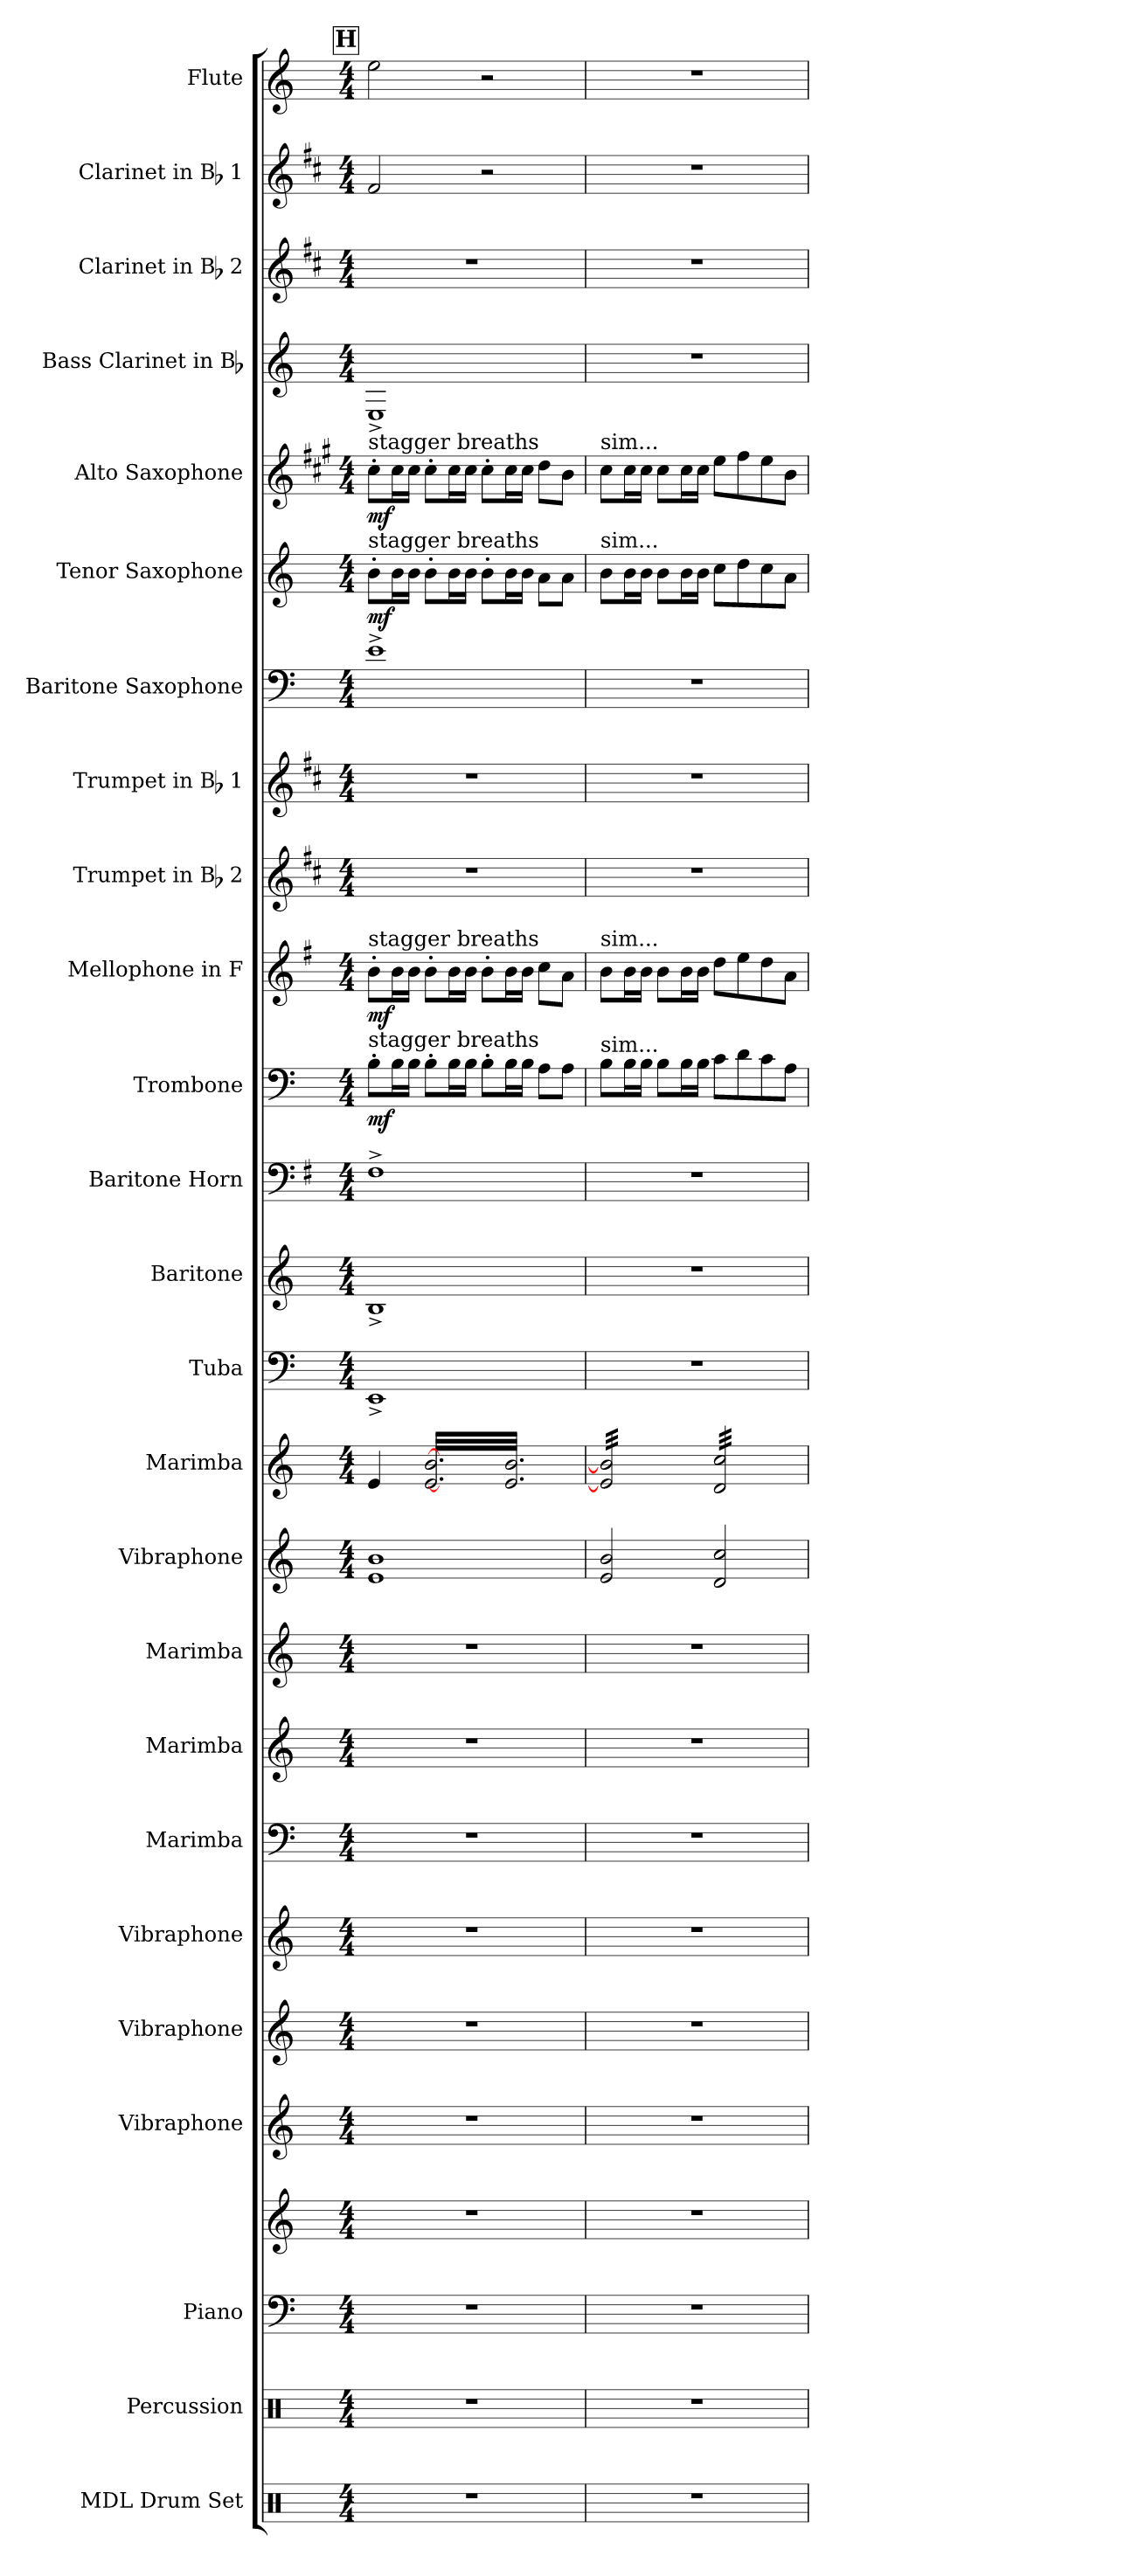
**kern	**kern	**kern	**kern	**kern	**kern	**kern	**kern	**kern	**kern	**kern	**kern	**kern	**kern	**kern	**kern	**dynam	**kern	**dynam	**kern	**kern	**kern	**kern	**dynam	**kern	**dynam	**kern	**kern	**kern	**kern
*part25	*part24	*part23	*part23	*part22	*part21	*part20	*part19	*part18	*part17	*part16	*part15	*part14	*part13	*part12	*part11	*part11	*part10	*part10	*part9	*part8	*part7	*part6	*part6	*part5	*part5	*part4	*part3	*part2	*part1
*staff26	*staff25	*staff24	*staff23	*staff22	*staff21	*staff20	*staff19	*staff18	*staff17	*staff16	*staff15	*staff14	*staff13	*staff12	*staff11	*staff11	*staff10	*staff10	*staff9	*staff8	*staff7	*staff6	*staff6	*staff5	*staff5	*staff4	*staff3	*staff2	*staff1
*I"MDL Drum Set	*I"Percussion	*I"Piano	*	*I"Vibraphone	*I"Vibraphone	*I"Vibraphone	*I"Marimba	*I"Marimba	*I"Marimba	*I"Vibraphone	*I"Marimba	*I"Tuba	*I"Baritone	*I"Baritone Horn	*I"Trombone	*	*I"Mellophone in F	*	*I"Trumpet in Bb 2	*I"Trumpet in Bb 1	*I"Baritone Saxophone	*I"Tenor Saxophone	*	*I"Alto Saxophone	*	*I"Bass Clarinet in Bb	*I"Clarinet in Bb 2	*I"Clarinet in Bb 1	*I"Flute
*I'D. S.	*I'Perc.	*I'Pno.	*	*I'Vib.	*I'Vib.	*I'Vib.	*I'Mrm.	*I'Mrm.	*I'Mrm.	*I'Vib.	*I'Mar.	*I'Tba.	*I'Bar.	*I'Bar. Hn.	*I'Tbn.	*	*I'Mln.	*	*I'Tpt. 2	*I'Tpt. 1	*I'Bari. Sax.	*I'Ten. Sax.	*	*I'Alto Sax.	*	*I'B. Cl.	*I'Cl. 2	*I'Cl. 1	*I'Fl.
*clefX	*clefX	*clefF4	*clefG2	*clefG2	*clefG2	*clefG2	*clefF4	*clefG2	*clefG2	*clefG2	*clefG2	*clefF4	*clefG2	*clefF4	*clefF4	*	*clefG2	*	*clefG2	*clefG2	*clefF4	*clefG2	*	*clefG2	*	*clefG2	*clefG2	*clefG2	*clefG2
*	*	*	*	*	*	*	*	*	*	*	*	*	*ITrd8c14	*ITrd4c7	*	*	*ITrd4c7	*	*ITrd1c2	*ITrd1c2	*ITrd12c21	*ITrd8c14	*	*ITrd5c9	*	*ITrd8c14	*ITrd1c2	*ITrd1c2	*
*k[]	*k[]	*k[]	*k[]	*k[]	*k[]	*k[]	*k[]	*k[]	*k[]	*k[]	*k[]	*k[]	*k[]	*k[]	*k[]	*	*k[]	*	*k[]	*k[]	*k[]	*k[]	*	*k[]	*	*k[]	*k[]	*k[]	*k[]
*M4/4	*M4/4	*M4/4	*M4/4	*M4/4	*M4/4	*M4/4	*M4/4	*M4/4	*M4/4	*M4/4	*M4/4	*M4/4	*M4/4	*M4/4	*M4/4	*	*M4/4	*	*M4/4	*M4/4	*M4/4	*M4/4	*	*M4/4	*	*M4/4	*M4/4	*M4/4	*M4/4
!!LO:REH:place=s1:a:B:t=H
=65	=65	=65	=65	=65	=65	=65	=65	=65	=65	=65	=65	=65	=65	=65	=65	=65	=65	=65	=65	=65	=65	=65	=65	=65	=65	=65	=65	=65	=65
!	!	!	!	!	!	!	!	!	!	!	!	!	!	!	!	!	!	!	!	!	!	!	!	!LO:TX:a:t=stagger breaths	!	!	!	!	!
!	!	!	!	!	!	!	!	!	!	!	!	!	!	!	!	!	!	!	!	!	!	!LO:TX:a:t=stagger breaths	!	!	!	!	!	!	!
!	!	!	!	!	!	!	!	!	!	!	!	!	!	!	!	!	!LO:TX:a:t=stagger breaths	!	!	!	!	!	!	!	!	!	!	!	!
!	!	!	!	!	!	!	!	!	!	!	!	!	!	!	!LO:TX:a:t=stagger breaths	!	!	!	!	!	!	!	!	!	!	!	!	!	!
!	!	!	!	!	!	!	!	!	!	!	!	!	!	!	!	!LO:DY:b	!	!LO:DY:b	!	!	!	!	!LO:DY:b	!	!LO:DY:b	!	!	!	!
1r	1r	1r	1r	1r	1r	1r	1r	1r	1r	1e 1b	4e/	1EE^	1BB^	1BB^	8B'\L	mf	8e'\L	mf	1r	1r	1E^	8B'\L	mf	8e'\L	mf	1EE^	1r	2e/	2ee\
.	.	.	.	.	.	.	.	.	.	.	.	.	.	.	16B\L	.	16e\L	.	.	.	.	16B\L	.	16e\L	.	.	.	.	.
.	.	.	.	.	.	.	.	.	.	.	.	.	.	.	16B\JJ	.	16e\JJ	.	.	.	.	16B\JJ	.	16e\JJ	.	.	.	.	.
*	*	*	*	*	*	*	*	*	*	*	*tremolo	*	*	*	*	*	*	*	*	*	*	*	*	*	*	*	*	*	*
.	.	.	.	.	.	.	.	.	.	.	[32e/ [32b/LLL	.	.	.	8B'\L	.	8e'\L	.	.	.	.	8B'\L	.	8e'\L	.	.	.	.	.
.	.	.	.	.	.	.	.	.	.	.	32e/ 32b/	.	.	.	.	.	.	.	.	.	.	.	.	.	.	.	.	.	.
.	.	.	.	.	.	.	.	.	.	.	32e/ 32b/	.	.	.	.	.	.	.	.	.	.	.	.	.	.	.	.	.	.
.	.	.	.	.	.	.	.	.	.	.	32e/ 32b/	.	.	.	.	.	.	.	.	.	.	.	.	.	.	.	.	.	.
.	.	.	.	.	.	.	.	.	.	.	32e/ 32b/	.	.	.	16B\L	.	16e\L	.	.	.	.	16B\L	.	16e\L	.	.	.	.	.
.	.	.	.	.	.	.	.	.	.	.	32e/ 32b/	.	.	.	.	.	.	.	.	.	.	.	.	.	.	.	.	.	.
.	.	.	.	.	.	.	.	.	.	.	32e/ 32b/	.	.	.	16B\JJ	.	16e\JJ	.	.	.	.	16B\JJ	.	16e\JJ	.	.	.	.	.
.	.	.	.	.	.	.	.	.	.	.	32e/ 32b/	.	.	.	.	.	.	.	.	.	.	.	.	.	.	.	.	.	.
.	.	.	.	.	.	.	.	.	.	.	32e/ 32b/	.	.	.	8B'\L	.	8e'\L	.	.	.	.	8B'\L	.	8e'\L	.	.	.	2r	2r
.	.	.	.	.	.	.	.	.	.	.	32e/ 32b/	.	.	.	.	.	.	.	.	.	.	.	.	.	.	.	.	.	.
.	.	.	.	.	.	.	.	.	.	.	32e/ 32b/	.	.	.	.	.	.	.	.	.	.	.	.	.	.	.	.	.	.
.	.	.	.	.	.	.	.	.	.	.	32e/ 32b/	.	.	.	.	.	.	.	.	.	.	.	.	.	.	.	.	.	.
.	.	.	.	.	.	.	.	.	.	.	32e/ 32b/	.	.	.	16B\L	.	16e\L	.	.	.	.	16B\L	.	16e\L	.	.	.	.	.
.	.	.	.	.	.	.	.	.	.	.	32e/ 32b/	.	.	.	.	.	.	.	.	.	.	.	.	.	.	.	.	.	.
.	.	.	.	.	.	.	.	.	.	.	32e/ 32b/	.	.	.	16B\JJ	.	16e\JJ	.	.	.	.	16B\JJ	.	16e\JJ	.	.	.	.	.
.	.	.	.	.	.	.	.	.	.	.	32e/ 32b/	.	.	.	.	.	.	.	.	.	.	.	.	.	.	.	.	.	.
.	.	.	.	.	.	.	.	.	.	.	32e/ 32b/	.	.	.	8A\L	.	8f\L	.	.	.	.	8A\L	.	8f\L	.	.	.	.	.
.	.	.	.	.	.	.	.	.	.	.	32e/ 32b/	.	.	.	.	.	.	.	.	.	.	.	.	.	.	.	.	.	.
.	.	.	.	.	.	.	.	.	.	.	32e/ 32b/	.	.	.	.	.	.	.	.	.	.	.	.	.	.	.	.	.	.
.	.	.	.	.	.	.	.	.	.	.	32e/ 32b/	.	.	.	.	.	.	.	.	.	.	.	.	.	.	.	.	.	.
.	.	.	.	.	.	.	.	.	.	.	32e/ 32b/	.	.	.	8A\J	.	8d\J	.	.	.	.	8A\J	.	8d\J	.	.	.	.	.
.	.	.	.	.	.	.	.	.	.	.	32e/ 32b/	.	.	.	.	.	.	.	.	.	.	.	.	.	.	.	.	.	.
.	.	.	.	.	.	.	.	.	.	.	32e/ 32b/	.	.	.	.	.	.	.	.	.	.	.	.	.	.	.	.	.	.
.	.	.	.	.	.	.	.	.	.	.	32e/ 32b/JJJ	.	.	.	.	.	.	.	.	.	.	.	.	.	.	.	.	.	.
=66	=66	=66	=66	=66	=66	=66	=66	=66	=66	=66	=66	=66	=66	=66	=66	=66	=66	=66	=66	=66	=66	=66	=66	=66	=66	=66	=66	=66	=66
!	!	!	!	!	!	!	!	!	!	!	!	!	!	!	!	!	!	!	!	!	!	!	!	!LO:TX:a:t=sim...	!	!	!	!	!
!	!	!	!	!	!	!	!	!	!	!	!	!	!	!	!	!	!	!	!	!	!	!LO:TX:a:t=sim...	!	!	!	!	!	!	!
!	!	!	!	!	!	!	!	!	!	!	!	!	!	!	!	!	!LO:TX:a:t=sim...	!	!	!	!	!	!	!	!	!	!	!	!
!	!	!	!	!	!	!	!	!	!	!	!	!	!	!	!LO:TX:a:t=sim...	!	!	!	!	!	!	!	!	!	!	!	!	!	!
1r	1r	1r	1r	1r	1r	1r	1r	1r	1r	2e/ 2b/	32e/] 32b/]LLL	1r	1r	1r	8B\L	.	8e\L	.	1r	1r	1r	8B\L	.	8e\L	.	1r	1r	1r	1r
.	.	.	.	.	.	.	.	.	.	.	32e/ 32b/	.	.	.	.	.	.	.	.	.	.	.	.	.	.	.	.	.	.
.	.	.	.	.	.	.	.	.	.	.	32e/ 32b/	.	.	.	.	.	.	.	.	.	.	.	.	.	.	.	.	.	.
.	.	.	.	.	.	.	.	.	.	.	32e/ 32b/	.	.	.	.	.	.	.	.	.	.	.	.	.	.	.	.	.	.
.	.	.	.	.	.	.	.	.	.	.	32e/ 32b/	.	.	.	16B\L	.	16e\L	.	.	.	.	16B\L	.	16e\L	.	.	.	.	.
.	.	.	.	.	.	.	.	.	.	.	32e/ 32b/	.	.	.	.	.	.	.	.	.	.	.	.	.	.	.	.	.	.
.	.	.	.	.	.	.	.	.	.	.	32e/ 32b/	.	.	.	16B\JJ	.	16e\JJ	.	.	.	.	16B\JJ	.	16e\JJ	.	.	.	.	.
.	.	.	.	.	.	.	.	.	.	.	32e/ 32b/	.	.	.	.	.	.	.	.	.	.	.	.	.	.	.	.	.	.
.	.	.	.	.	.	.	.	.	.	.	32e/ 32b/	.	.	.	8B\L	.	8e\L	.	.	.	.	8B\L	.	8e\L	.	.	.	.	.
.	.	.	.	.	.	.	.	.	.	.	32e/ 32b/	.	.	.	.	.	.	.	.	.	.	.	.	.	.	.	.	.	.
.	.	.	.	.	.	.	.	.	.	.	32e/ 32b/	.	.	.	.	.	.	.	.	.	.	.	.	.	.	.	.	.	.
.	.	.	.	.	.	.	.	.	.	.	32e/ 32b/	.	.	.	.	.	.	.	.	.	.	.	.	.	.	.	.	.	.
.	.	.	.	.	.	.	.	.	.	.	32e/ 32b/	.	.	.	16B\L	.	16e\L	.	.	.	.	16B\L	.	16e\L	.	.	.	.	.
.	.	.	.	.	.	.	.	.	.	.	32e/ 32b/	.	.	.	.	.	.	.	.	.	.	.	.	.	.	.	.	.	.
.	.	.	.	.	.	.	.	.	.	.	32e/ 32b/	.	.	.	16B\JJ	.	16e\JJ	.	.	.	.	16B\JJ	.	16e\JJ	.	.	.	.	.
.	.	.	.	.	.	.	.	.	.	.	32e/ 32b/JJJ	.	.	.	.	.	.	.	.	.	.	.	.	.	.	.	.	.	.
.	.	.	.	.	.	.	.	.	.	2d/ 2cc/	32d/ 32cc/LLL	.	.	.	8c\L	.	8g\L	.	.	.	.	8c\L	.	8g\L	.	.	.	.	.
.	.	.	.	.	.	.	.	.	.	.	32d/ 32cc/	.	.	.	.	.	.	.	.	.	.	.	.	.	.	.	.	.	.
.	.	.	.	.	.	.	.	.	.	.	32d/ 32cc/	.	.	.	.	.	.	.	.	.	.	.	.	.	.	.	.	.	.
.	.	.	.	.	.	.	.	.	.	.	32d/ 32cc/	.	.	.	.	.	.	.	.	.	.	.	.	.	.	.	.	.	.
.	.	.	.	.	.	.	.	.	.	.	32d/ 32cc/	.	.	.	8d\	.	8a\	.	.	.	.	8d\	.	8a\	.	.	.	.	.
.	.	.	.	.	.	.	.	.	.	.	32d/ 32cc/	.	.	.	.	.	.	.	.	.	.	.	.	.	.	.	.	.	.
.	.	.	.	.	.	.	.	.	.	.	32d/ 32cc/	.	.	.	.	.	.	.	.	.	.	.	.	.	.	.	.	.	.
.	.	.	.	.	.	.	.	.	.	.	32d/ 32cc/	.	.	.	.	.	.	.	.	.	.	.	.	.	.	.	.	.	.
.	.	.	.	.	.	.	.	.	.	.	32d/ 32cc/	.	.	.	8c\	.	8g\	.	.	.	.	8c\	.	8g\	.	.	.	.	.
.	.	.	.	.	.	.	.	.	.	.	32d/ 32cc/	.	.	.	.	.	.	.	.	.	.	.	.	.	.	.	.	.	.
.	.	.	.	.	.	.	.	.	.	.	32d/ 32cc/	.	.	.	.	.	.	.	.	.	.	.	.	.	.	.	.	.	.
.	.	.	.	.	.	.	.	.	.	.	32d/ 32cc/	.	.	.	.	.	.	.	.	.	.	.	.	.	.	.	.	.	.
.	.	.	.	.	.	.	.	.	.	.	32d/ 32cc/	.	.	.	8A\J	.	8d\J	.	.	.	.	8A\J	.	8d\J	.	.	.	.	.
.	.	.	.	.	.	.	.	.	.	.	32d/ 32cc/	.	.	.	.	.	.	.	.	.	.	.	.	.	.	.	.	.	.
.	.	.	.	.	.	.	.	.	.	.	32d/ 32cc/	.	.	.	.	.	.	.	.	.	.	.	.	.	.	.	.	.	.
.	.	.	.	.	.	.	.	.	.	.	32d/ 32cc/JJJ	.	.	.	.	.	.	.	.	.	.	.	.	.	.	.	.	.	.
*	*	*	*	*	*	*	*	*	*	*	*Xtremolo	*	*	*	*	*	*	*	*	*	*	*	*	*	*	*	*	*	*
=	=	=	=	=	=	=	=	=	=	=	=	=	=	=	=	=	=	=	=	=	=	=	=	=	=	=	=	=	=
*-	*-	*-	*-	*-	*-	*-	*-	*-	*-	*-	*-	*-	*-	*-	*-	*-	*-	*-	*-	*-	*-	*-	*-	*-	*-	*-	*-	*-	*-
